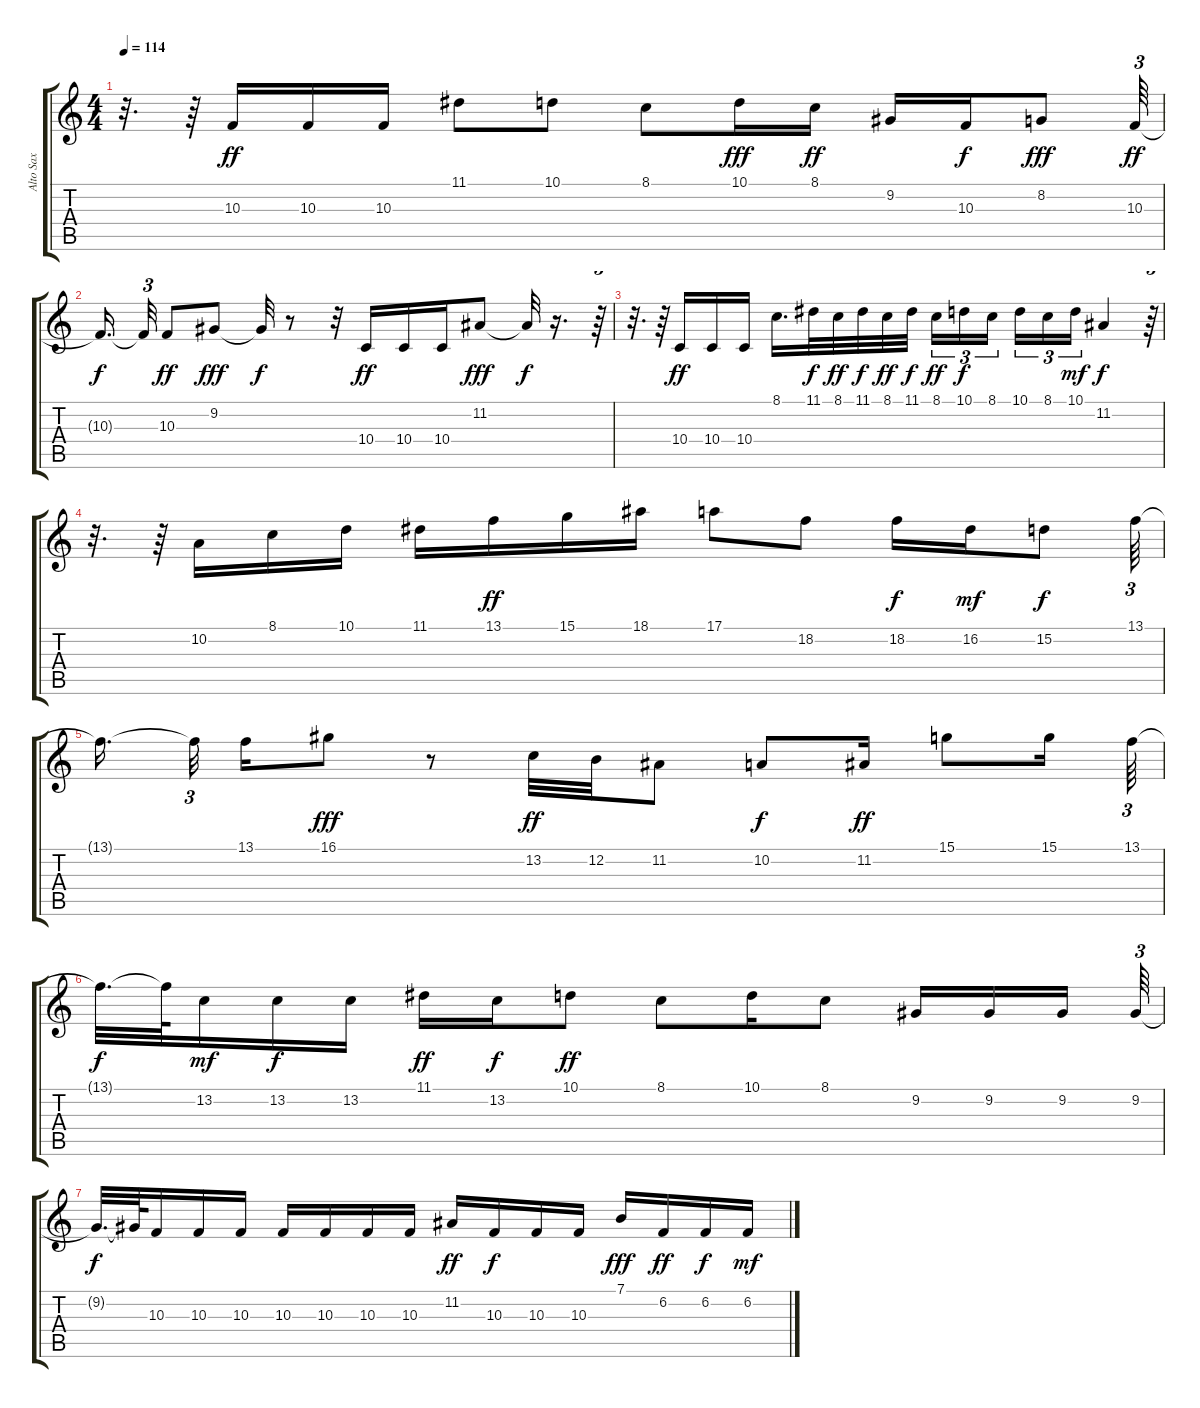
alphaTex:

\track ("Alto Sax" "Alto Sax") {instrument altosax}
\staff {score tabs}
\tuning (E4 B3 G3 D3 A2 E2) {hide}
\ts (4 4)
\tempo 114
\clef g2
\ks c
r.32{d dy fff} r.64 10.3.16{dy ff} 10.3.16 10.3.16 11.1.8 10.1.8 8.1.8 10.1.16{dy fff} 8.1.16{dy ff} 9.2.16 10.3.16{dy f} 8.2.8{dy fff} 10.3.64{tu (3 2) dy ff} |
10.3{t}.16{d dy f} 10.3{t}.32{tu (3 2)} 10.3.8{dy ff} 9.2.8{dy fff} 9.2{t}.32{dy f} r.8 r.32 10.4.16{dy ff} 10.4.16 10.4.16 11.2.8{dy fff} 11.2{t}.32{dy f} r.16{d} r.64{tu (3 2)} |
r.32{d} r.64 10.4.16{dy ff} 10.4.16 10.4.16 8.1.16{d} 11.1.32{dy f} 8.1.32{dy ff} 11.1.32{dy f} 8.1.32{dy ff} 11.1.32{dy f} 8.1.16{tu (3 2) dy ff} 10.1.16{tu (3 2) dy f} 8.1.16{tu (3 2)} 10.1.16{tu (3 2)} 8.1.16{tu (3 2)} 10.1.16{tu (3 2) dy mf} 11.2.4{dy f} r.64{tu (3 2)} |
r.32{d} r.64 10.2.16 8.1.16 10.1.16 11.1.16 13.1.16{dy ff} 15.1.16 18.1.16 17.1.8 18.2.8 18.2.16{dy f} 16.2.16{dy mf} 15.2.8{dy f} 13.1.64{tu (3 2)} |
13.1{t}.16{d} 13.1{t}.32{tu (3 2)} 13.1.16 16.1.8{dy fff} r.8 13.2.32{dy ff} 12.2.32 11.2.8 10.2.8{dy f} 11.2.16{dy ff} 15.1.8 15.1.16 13.1.64{tu (3 2)} |
13.1{t}.32{d dy f} 13.1{t}.64 13.2.16{dy mf} 13.2.16{dy f} 13.2.16 11.1.16{dy ff} 13.2.16{dy f} 10.1.8{dy ff} 8.1.8 10.1.16 8.1.8 9.2.16 9.2.16 9.2.16 9.2.64{tu (3 2)} |
9.2{t}.32{d dy f} 9.2{t}.64 10.3.16 10.3.16 10.3.16 10.3.16 10.3.16 10.3.16 10.3.16 11.2.16{dy ff} 10.3.16{dy f} 10.3.16 10.3.16 7.1.16{dy fff} 6.2.16{dy ff} 6.2.16{dy f} 6.2.16{dy mf}
